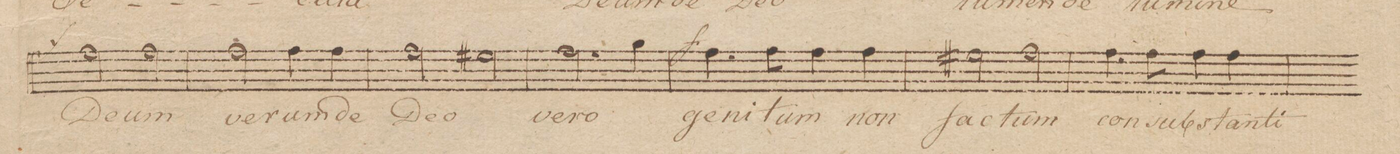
**kern	**text	**dynam
*I"Alto Solo	*	*
*clefC3	*	*
*k[]	*	*
*met(c|)	*	*
*M2/2	*	*
2g\	De-	f
2g\	-um	.
=38	=38	=38
2g\	ve-	.
4g\	-rum	.
4g\	de	.
=39	=39	=39
2g\	De-	.
2f#X\	-o	.
=40	=40	=40
2.g\	ve-	.
4a\	-ro	.
=41	=41	=41
4.g\	ge-	f
8g\	-ni-	.
4g\	-tum	.
4g\	non	.
=42	=42	=42
2f#X\	fac-	.
2g\	-tum	.
=43	=43	=43
4.g\	con-	.
8g\	-sub-	.
4g\	-stan-	.
4g\	-ti-	.
=44	=44	=44
*-	*-	*-
